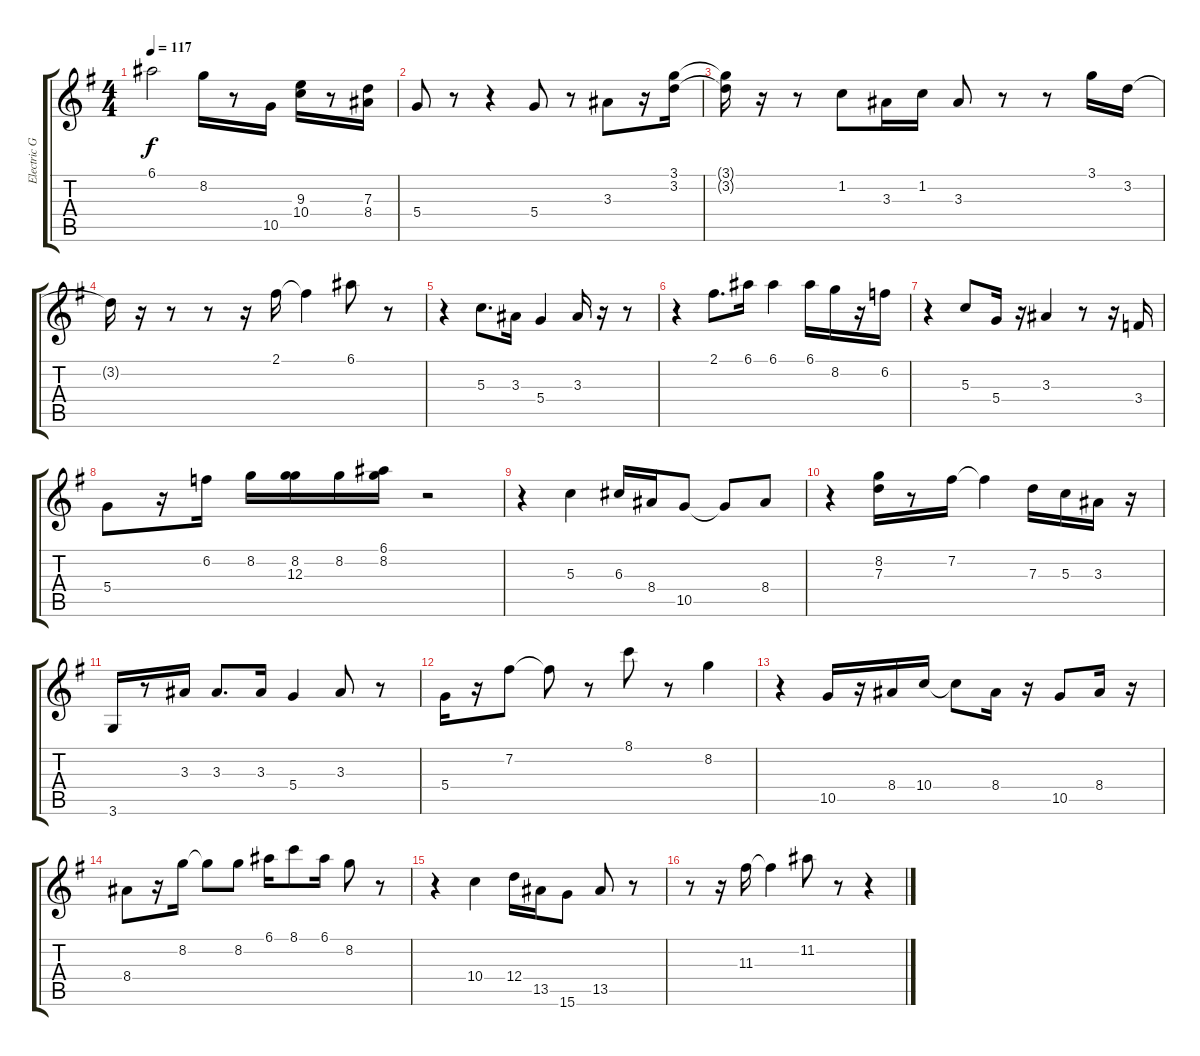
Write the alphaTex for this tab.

\track ("Electric Guitar (Jazz)" "Electric G") {instrument electricguitarjazz}
\staff {score tabs}
\tuning (E4 B3 G3 D3 A2 E2) {hide}
\ts (4 4)
\tempo 117
\clef g2
\ks g
6.1{t}.2{dy f} 8.2.16 r.8 10.5.16 (9.3 10.4).16 r.8 (7.3 8.4).16 |
5.4.8 r.8 r.4 5.4.8 r.8 3.3.8 r.16 (3.1 3.2).16 |
(3.1{t} 3.2{t}).16 r.16 r.8 1.2.8 3.3.16 1.2.16 3.3.8 r.8 r.8 3.1.16 3.2.16 |
3.2{t}.16 r.16 r.8 r.8 r.16 2.1.16 2.1{t}.4 6.1.8 r.8 |
r.4 5.3.8{d} 3.3.16 5.4.4 3.3.16 r.16 r.8 |
r.4 2.1.8{d} 6.1.16 6.1.4 6.1.16 8.2.16 r.16 6.2.16 |
r.4 5.3.8 5.4.16 r.16 3.3.4 r.8 r.16 3.4.16 |
5.4.8 r.16 6.2.16 8.2.16 (8.2 12.3).16 8.2.16 (6.1 8.2).16 r.2 |
r.4 5.3.4 6.3.16 8.4.16 10.5.8 10.5{t}.8 8.4.8 |
r.4 (8.2 7.3).16 r.8 7.2.16 7.2{t}.4 7.3.16 5.3.16 3.3.16 r.16 |
3.6.16 r.8 3.3.16 3.3.8{d} 3.3.16 5.4.4 3.3.8 r.8 |
5.4.16 r.16 7.2.8 7.2{t}.8 r.8 8.1.8 r.8 8.2.4 |
r.4 10.5.16 r.16 8.4.16 10.4.16 10.4{t}.8 8.4.16 r.16 10.5.8 8.4.16 r.16 |
8.4.8 r.16 8.2.16 8.2{t}.8 8.2.8 6.1.16 8.1.8 6.1.16 8.2.8 r.8 |
r.4 10.4.4 12.4.16 13.5.16 15.6.8 13.5.8 r.8 |
r.8 r.16 11.3.16 11.3{t}.4 11.2.8 r.8 r.4
